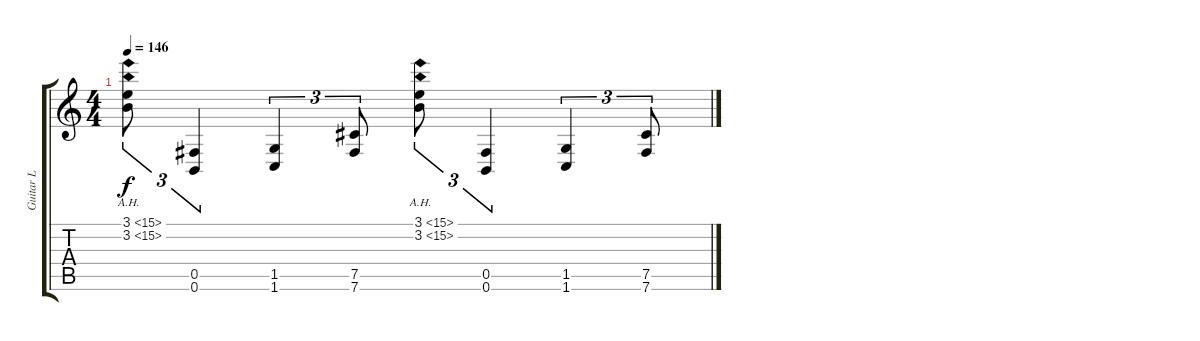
\track ("Guitar L" "Guitar L") {instrument distortionguitar}
\staff {score tabs}
\tuning (Db4 Ab3 E3 B2 Gb2 B1) {hide}
\ts (4 4)
\tempo 146
\clef g2
\ks c
(3.1{ah 12} 3.2{ah 12}).8{tu (3 2) dy f} (0.5 0.6).4{tu (3 2)} (1.5 1.6).4{tu (3 2)} (7.5 7.6).8{tu (3 2)} (3.1{ah 12} 3.2{ah 12}).8{tu (3 2)} (0.5 0.6).4{tu (3 2)} (1.5 1.6).4{tu (3 2)} (7.5 7.6).8{tu (3 2)}
